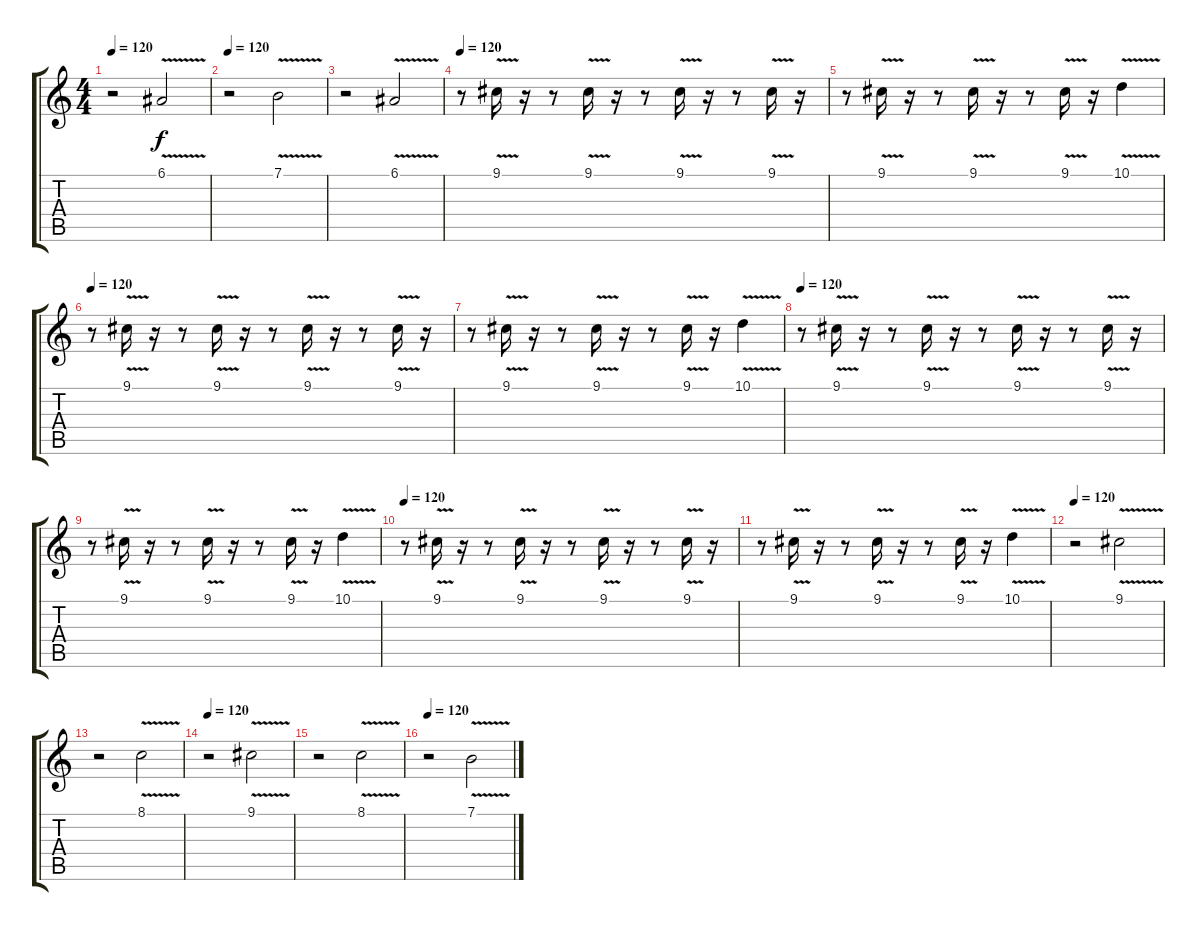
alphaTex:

\track "" {instrument tubularbells}
\staff {score tabs}
\tuning (E4 B3 G3 D3 A2 E2) {hide}
\ts (4 4)
\tempo 120
\clef g2
\ks c
r.2{dy f} 6.1{v}.2 |
\tempo 120
r.2 7.1{v}.2 |
r.2 6.1{v}.2 |
\tempo 120
r.8{volume 10 balance 5 instrument lead6voice} 9.1{v}.16 r.16 r.8 9.1{v}.16 r.16 r.8 9.1{v}.16 r.16 r.8 9.1{v}.16 r.16 |
r.8 9.1{v}.16 r.16 r.8 9.1{v}.16 r.16 r.8 9.1{v}.16 r.16 10.1{v}.4 |
\tempo 120
r.8{volume 10 balance 5 instrument lead6voice} 9.1{v}.16 r.16 r.8 9.1{v}.16 r.16 r.8 9.1{v}.16 r.16 r.8 9.1{v}.16 r.16 |
r.8 9.1{v}.16 r.16 r.8 9.1{v}.16 r.16 r.8 9.1{v}.16 r.16 10.1{v}.4 |
\tempo 120
r.8{volume 10 balance 5 instrument lead6voice} 9.1{v}.16 r.16 r.8 9.1{v}.16 r.16 r.8 9.1{v}.16 r.16 r.8 9.1{v}.16 r.16 |
r.8 9.1{v}.16 r.16 r.8 9.1{v}.16 r.16 r.8 9.1{v}.16 r.16 10.1{v}.4 |
\tempo 120
r.8{volume 10 balance 5 instrument lead6voice} 9.1{v}.16 r.16 r.8 9.1{v}.16 r.16 r.8 9.1{v}.16 r.16 r.8 9.1{v}.16 r.16 |
r.8 9.1{v}.16 r.16 r.8 9.1{v}.16 r.16 r.8 9.1{v}.16 r.16 10.1{v}.4 |
\tempo 120
r.2{volume 10} 9.1{v}.2 |
r.2 8.1{v}.2 |
\tempo 120
r.2 9.1{v}.2 |
r.2 8.1{v}.2 |
\tempo 120
r.2 7.1{v}.2
